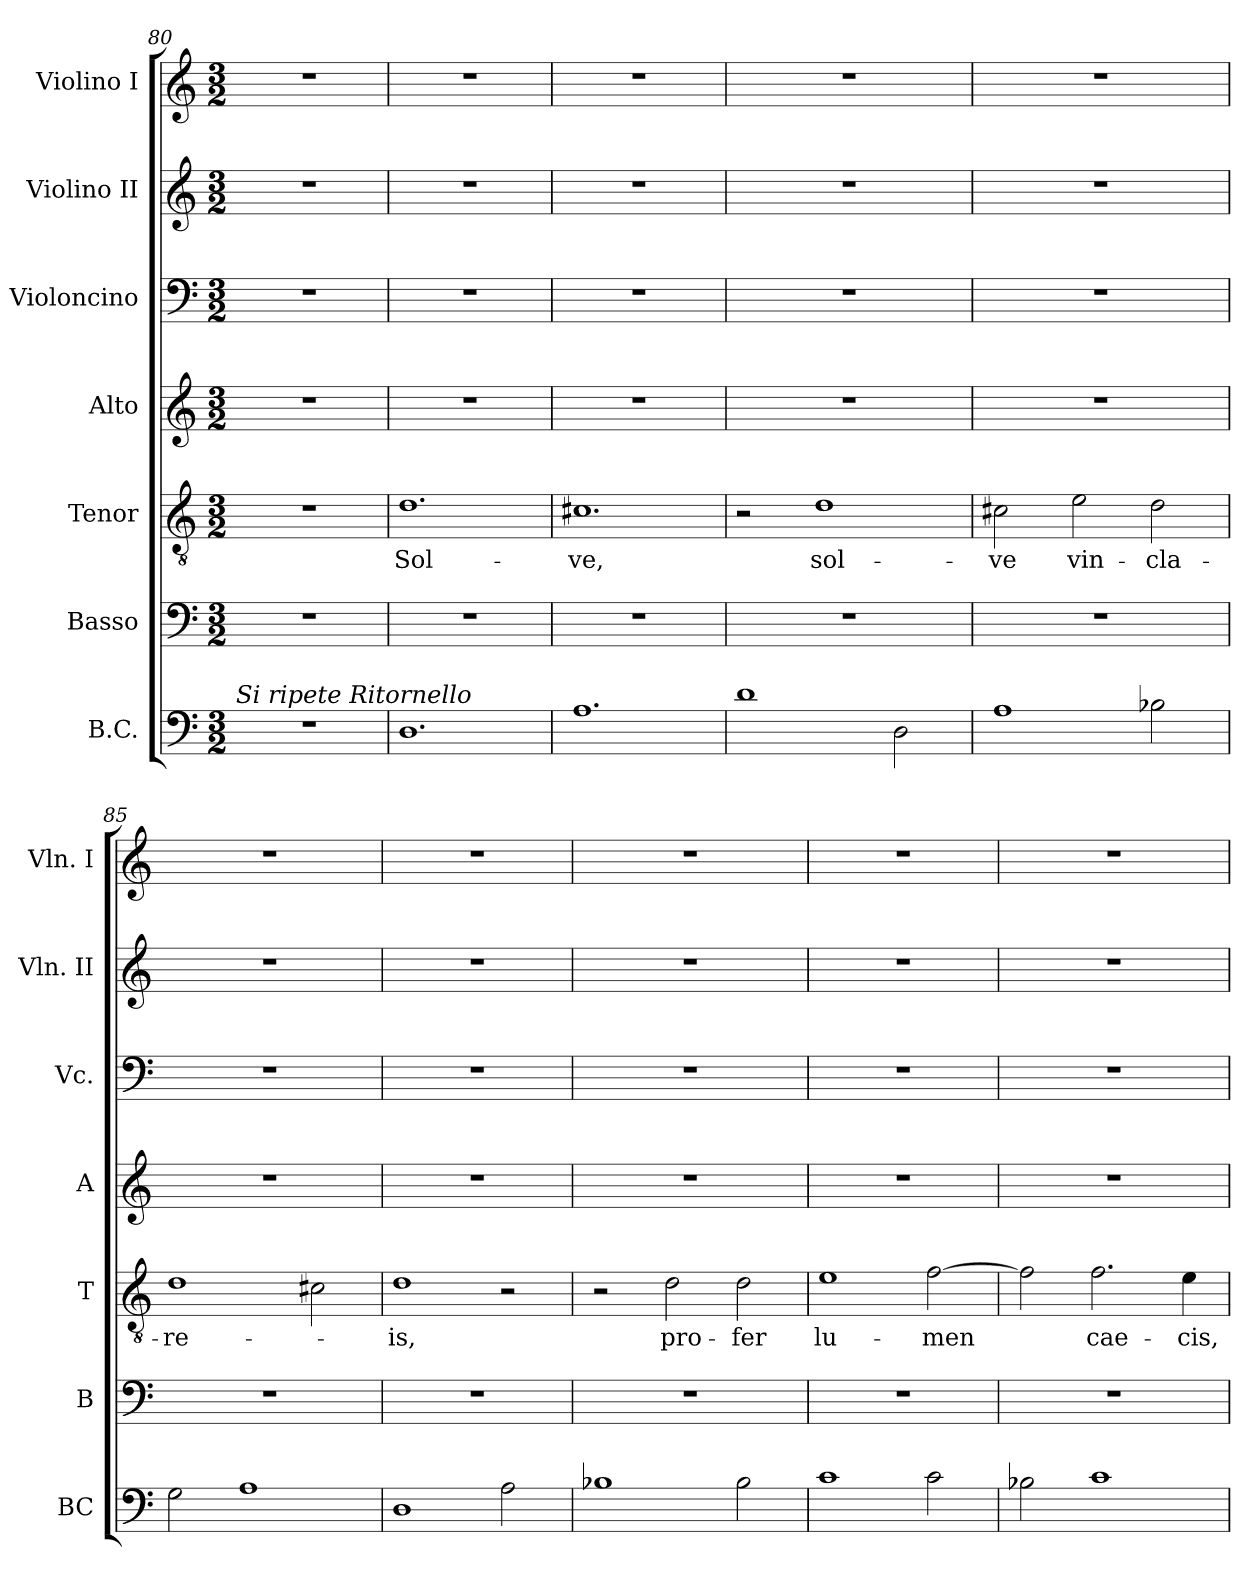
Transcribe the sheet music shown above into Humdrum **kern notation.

**kern	**kern	**kern	**text	**kern	**kern	**kern	**kern
*part7	*part6	*part5	*part5	*part4	*part3	*part2	*part1
*staff7	*staff6	*staff5	*staff5	*staff4	*staff3	*staff2	*staff1
*I"B.C.	*I"Basso	*I"Tenor	*	*I"Alto	*I"Violoncino	*I"Violino II	*I"Violino I
*I'BC	*I'B	*I'T	*	*I'A	*I'Vc.	*I'Vln. II	*I'Vln. I
*clefF4	*clefF4	*clefGv2	*	*clefG2	*clefF4	*clefG2	*clefG2
*k[]	*k[]	*k[]	*	*k[]	*k[]	*k[]	*k[]
*C:	*C:	*C:	*	*C:	*C:	*C:	*C:
*M3/2	*M3/2	*M3/2	*	*M3/2	*M3/2	*M3/2	*M3/2
=80	=80	=80	=80	=80	=80	=80	=80
!LO:TX:a:i:t=Si ripete Ritornello	!	!	!	!	!	!	!
1.r	1.r	1.r	.	1.r	1.r	1.r	1.r
!!LO:PB:g=z
=81	=81	=81	=81	=81	=81	=81	=81
!	!	!	!LO:LY:b	!	!	!	!
1.D	1.r	1.d	Sol-	1.r	1.r	1.r	1.r
=82	=82	=82	=82	=82	=82	=82	=82
!	!	!	!LO:LY:b	!	!	!	!
1.A	1.r	1.c#X	-ve,	1.r	1.r	1.r	1.r
=83	=83	=83	=83	=83	=83	=83	=83
1d	1.r	2r	.	1.r	1.r	1.r	1.r
!	!	!	!LO:LY:b	!	!	!	!
.	.	1d	sol-	.	.	.	.
2D\	.	.	.	.	.	.	.
=84	=84	=84	=84	=84	=84	=84	=84
!	!	!	!LO:LY:b	!	!	!	!
1A	1.r	2c#X\	-ve	1.r	1.r	1.r	1.r
!	!	!	!LO:LY:b	!	!	!	!
.	.	2e\	vin-	.	.	.	.
!	!	!	!LO:LY:b	!	!	!	!
2B-X\	.	2d\	-cla-	.	.	.	.
=85	=85	=85	=85	=85	=85	=85	=85
!	!	!	!LO:LY:b	!	!	!	!
2G\	1.r	1d	-re-	1.r	1.r	1.r	1.r
1A	.	.	.	.	.	.	.
.	.	2c#X\	.	.	.	.	.
=86	=86	=86	=86	=86	=86	=86	=86
!	!	!	!LO:LY:b	!	!	!	!
1D	1.r	1d	-is,	1.r	1.r	1.r	1.r
2A\	.	2r	.	.	.	.	.
=87	=87	=87	=87	=87	=87	=87	=87
1B-X	1.r	2r	.	1.r	1.r	1.r	1.r
!	!	!	!LO:LY:b	!	!	!	!
.	.	2d\	pro-	.	.	.	.
!	!	!	!LO:LY:b	!	!	!	!
2B-\	.	2d\	-fer	.	.	.	.
!!LO:LB:g=z
=88	=88	=88	=88	=88	=88	=88	=88
!	!	!	!LO:LY:b	!	!	!	!
1c	1.r	1e	lu-	1.r	1.r	1.r	1.r
!	!	!	!LO:LY:b	!	!	!	!
2c\	.	[2f\	-men	.	.	.	.
=89	=89	=89	=89	=89	=89	=89	=89
2B-X\	1.r	2f\]	.	1.r	1.r	1.r	1.r
!	!	!	!LO:LY:b	!	!	!	!
1c	.	2.f\	cae-	.	.	.	.
!	!	!	!LO:LY:b	!	!	!	!
.	.	4e\	-cis,	.	.	.	.
=	=	=	=	=	=	=	=
*-	*-	*-	*-	*-	*-	*-	*-
